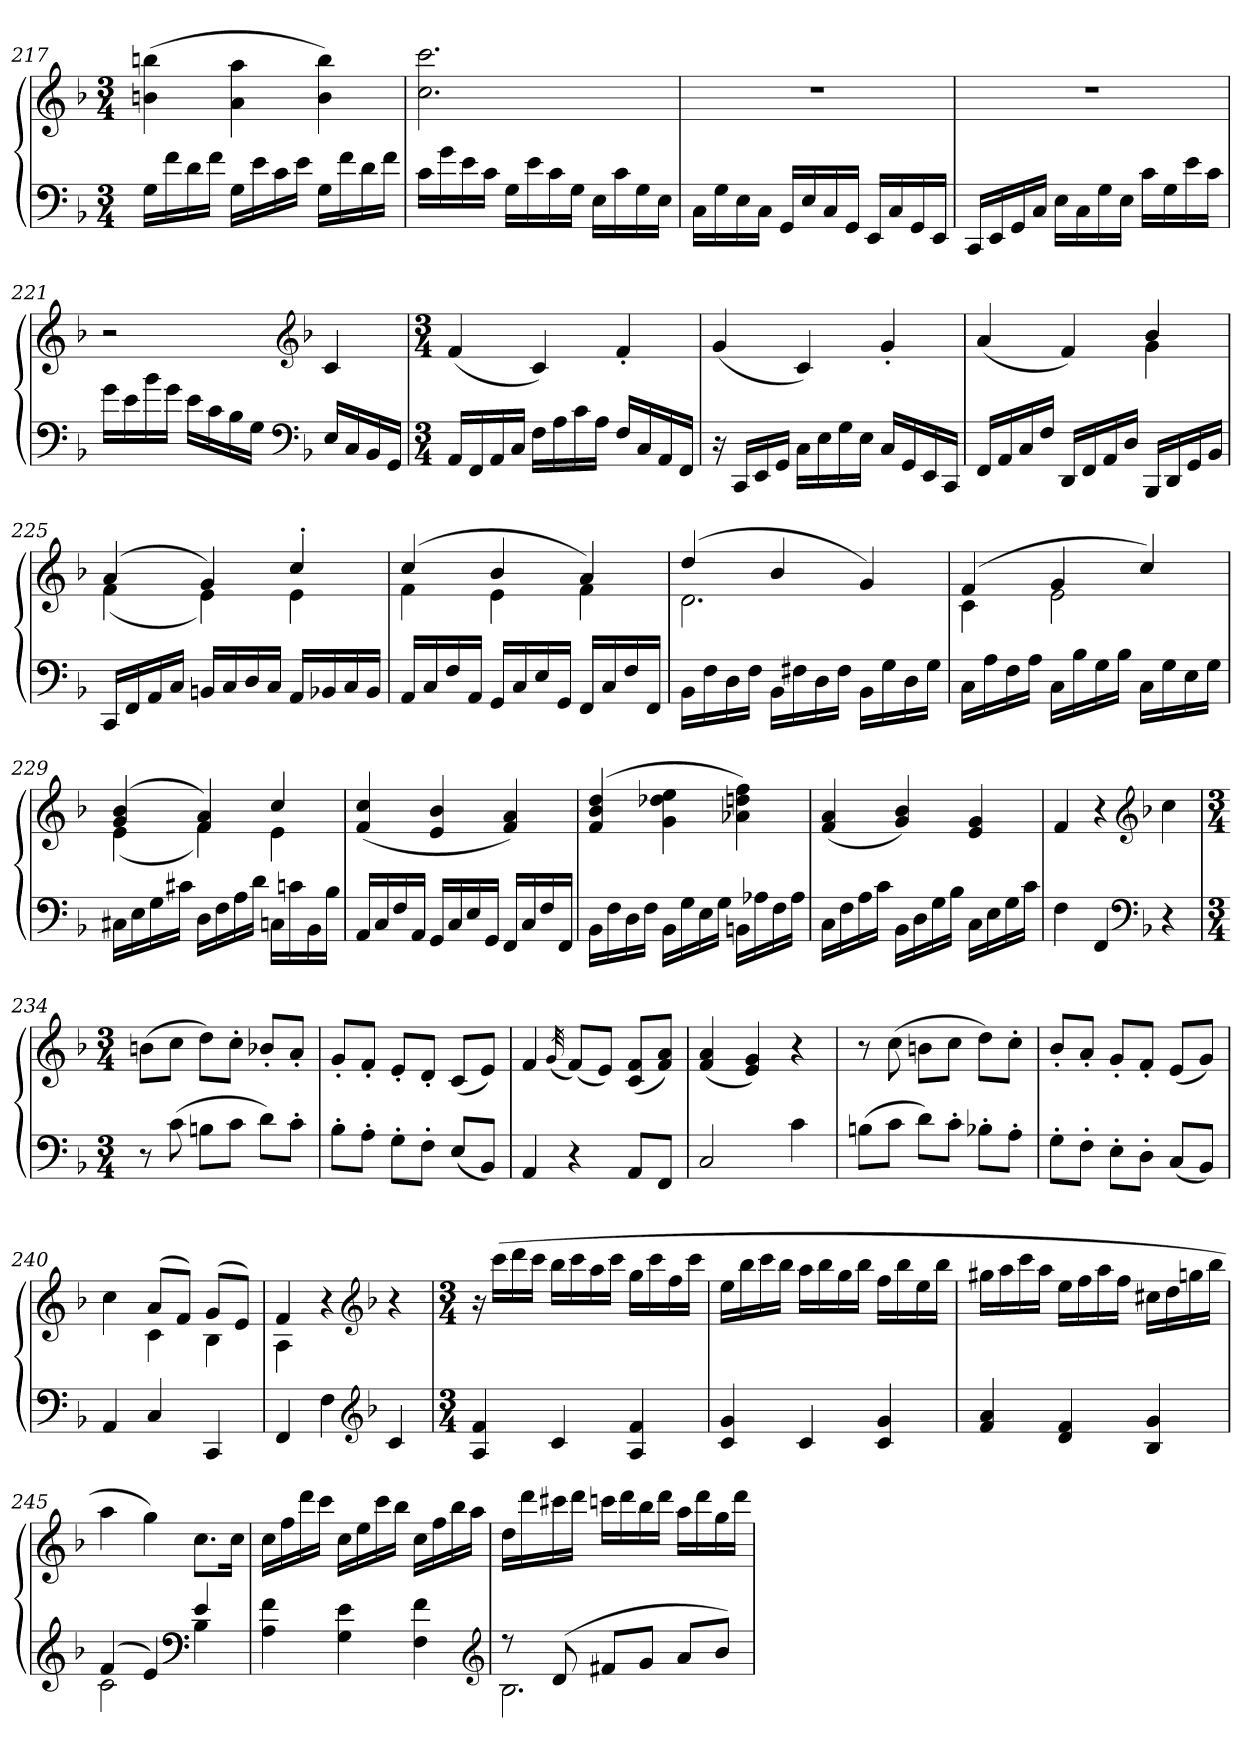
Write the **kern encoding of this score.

**kern	**kern
*part1	*part1
*staff2	*staff1
*clefF4	*clefG2
*k[b-]	*k[b-]
*F:	*F:
*M3/4	*M3/4
=217	=217
16GLL	(4bn 4bbn
16f	.
16d	.
16fJJ	.
16GLL	4a 4aa
16e	.
16c	.
16eJJ	.
16GLL	4b 4bb)
16f	.
16d	.
16fJJ	.
=218	=218
16cLL	2.cc 2.ccc
16g	.
16e	.
16cJJ	.
16GLL	.
16e	.
16c	.
16GJJ	.
16ELL	.
16c	.
16G	.
16EJJ	.
=219	=219
16CLL	2.r
16G	.
16E	.
16CJJ	.
16GGLL	.
16E	.
16C	.
16GGJJ	.
16EELL	.
16C	.
16GG	.
16EEJJ	.
=220	=220
16CCLL	2.r
16EE	.
16GG	.
16CJJ	.
16ELL	.
16C	.
16G	.
16EJJ	.
16cLL	.
16G	.
16e	.
16cJJ	.
=221	=221
16gLL	2r
16e	.
16b-	.
16gJJ	.
16eLL	.
16c	.
16B-	.
16GJJ	.
*clefF4	*clefG2
*k[b-]	*k[b-]
*F:	*F:
16ELL	4c
16C	.
16BB-	.
16GGJJ	.
=222	=222
*M3/4	*M3/4
16AALL	(4f
16FF	.
16AA	.
16CJJ	.
16FLL	4c)
16A	.
16c	.
16AJJ	.
16FLL	4f'
16C	.
16AA	.
16FFJJ	.
=223	=223
16r	(4g
16CCLL	.
16EE	.
16GGJJ	.
16CLL	4c)
16E	.
16G	.
16EJJ	.
16CLL	4g'
16GG	.
16EE	.
16CCJJ	.
=224	=224
*	*^
16FFLL	(4a	2ryy
16AA	.	.
16C	.	.
16FJJ	.	.
16DDLL	4f)	.
16FF	.	.
16AA	.	.
16DJJ	.	.
16BBB-LL	4b-	4g
16DD	.	.
16GG	.	.
16BB-JJ	.	.
=225	=225	=225
16CCLL	(4a	(4f
16FF	.	.
16AA	.	.
16CJJ	.	.
16BBnLL	4g)	4e)
16C	.	.
16D	.	.
16CJJ	.	.
16AALL	4cc'	4e
16BB-X	.	.
16C	.	.
16BB-JJ	.	.
=226	=226	=226
16AALL	(4cc	4f
16C	.	.
16F	.	.
16AAJJ	.	.
16GGLL	4b-	4e
16C	.	.
16E	.	.
16GGJJ	.	.
16FFLL	4a)	4f
16C	.	.
16F	.	.
16FFJJ	.	.
=227	=227	=227
16BB-LL	(4dd	2.d
16F	.	.
16D	.	.
16FJJ	.	.
16BB-LL	4b-	.
16F#X	.	.
16D	.	.
16F#JJ	.	.
16BB-LL	4g)	.
16G	.	.
16D	.	.
16GJJ	.	.
=228	=228	=228
16CLL	(4f	4c
16A	.	.
16F	.	.
16AJJ	.	.
16CLL	4g	2e
16B-	.	.
16G	.	.
16B-JJ	.	.
16CLL	4cc)	.
16G	.	.
16E	.	.
16GJJ	.	.
=229	=229	=229
16C#XLL	(4g 4b-	(4e
16E	.	.
16G	.	.
16c#XJJ	.	.
16DLL	4f 4a)	4f)
16F	.	.
16A	.	.
16dJJ	.	.
16CnLL	4cc	4e
16cn	.	.
16BB-	.	.
16B-JJ	.	.
*	*v	*v
=230	=230
16AALL	(4f 4cc
16C	.
16F	.
16AAJJ	.
16GGLL	4e 4b-
16C	.
16E	.
16GGJJ	.
16FFLL	4f 4a)
16C	.
16F	.
16FFJJ	.
=231	=231
16BB-LL	(4f 4b- 4dd
16F	.
16D	.
16FJJ	.
16BB-LL	4g 4dd-X 4ee
16G	.
16E	.
16GJJ	.
16BBnLL	4a-X 4ddn 4ff)
16A-X	.
16F	.
16A-JJ	.
=232	=232
16CLL	(4f 4a
16F	.
16A	.
16cJJ	.
16BB-LL	4g 4b-)
16D	.
16G	.
16B-JJ	.
16CLL	4e 4g
16E	.
16G	.
16cJJ	.
=233	=233
4F	4f
4FF	4r
*clefF4	*clefG2
*k[b-]	*k[b-]
*F:	*F:
4r	4cc
=234	=234
*M3/4	*M3/4
8r	(8bnL
(8c	8ccJ
8BnL	8ddL)
8cJ	8cc'J
8dL)	8b-X'L
8c'J	8a'J
=235	=235
8B-'L	8g'L
8A'J	8f'J
8G'L	8e'L
8F'J	8d'J
(8EL	(8cL
8BB-J)	8eJ)
=236	=236
4AA	4f
.	(32qg
4r	(8fL)
.	8eJ)
8AAL	(8c 8fL
8FFJ	8f 8aJ)
=237	=237
2C	(4f 4a
.	4e 4g)
4c	4r
=238	=238
(8BnL	8r
8cJ	(8cc
8dL)	8bnL
8c'J	8ccJ
8B-X'L	8ddL)
8A'J	8cc'J
=239	=239
8G'L	8b-'L
8F'J	8a'J
8E'L	8g'L
8D'J	8f'J
(8CL	(8eL
8BB-J)	8gJ)
=240	=240
*	*^
4AA	4cc	4ryy
4C	(8aL	4c
.	8fJ)	.
4CC	(8gL	4B-
.	8eJ)	.
=241	=241	=241
4FF	4f	4A
4F	4r	2ryy
*clefG2	*clefG2	*
*k[b-]	*k[b-]	*
*F:	*F:	*
4c	4r	.
*	*v	*v
=242	=242
*M3/4	*M3/4
4A 4f	16r
.	(16cccLL
.	16ddd
.	16cccJJ
4c	16bb-LL
.	16ccc
.	16aa
.	16cccJJ
4A 4f	16ggLL
.	16ccc
.	16ff
.	16cccJJ
=243	=243
4c 4g	16eeLL
.	16bb-
.	16ccc
.	16bb-JJ
4c	16aaLL
.	16bb-
.	16gg
.	16bb-JJ
4c 4g	16ffLL
.	16bb-
.	16ee
.	16bb-JJ
=244	=244
4f 4a	16gg#XLL
.	16aa
.	16ccc
.	16aaJJ
4d 4f	16eeLL
.	16ff
.	16aa
.	16ffJJ
4B- 4g	16cc#XLL
.	16dd
.	16ggn
.	16bb-JJ
=245	=245
*^	*
(4f	2c	4aa
4e)	.	4gg)
*clefF4	*	*
4e	4B-	8.ccL
.	.	16ccJk
*v	*v	*
=246	=246
4A 4f	16ccLL
.	16ff
.	16ddd
.	16cccJJ
4G 4e	16ccLL
.	16ee
.	16ccc
.	16bb-JJ
4F 4f	16ccLL
.	16ff
.	16bb-
.	16aaJJ
*clefG2	*
=247	=247
*^	*
8r	2.B-	16ddLL
.	.	16ddd
(8d	.	16ccc#X
.	.	16dddJJ
8f#XL	.	16cccnLL
.	.	16ddd
8gJ	.	16bb-
.	.	16dddJJ
8aL	.	16aaLL
.	.	16ddd
8b-J)	.	16gg
.	.	16dddJJ
*v	*v	*
=	=
*-	*-
